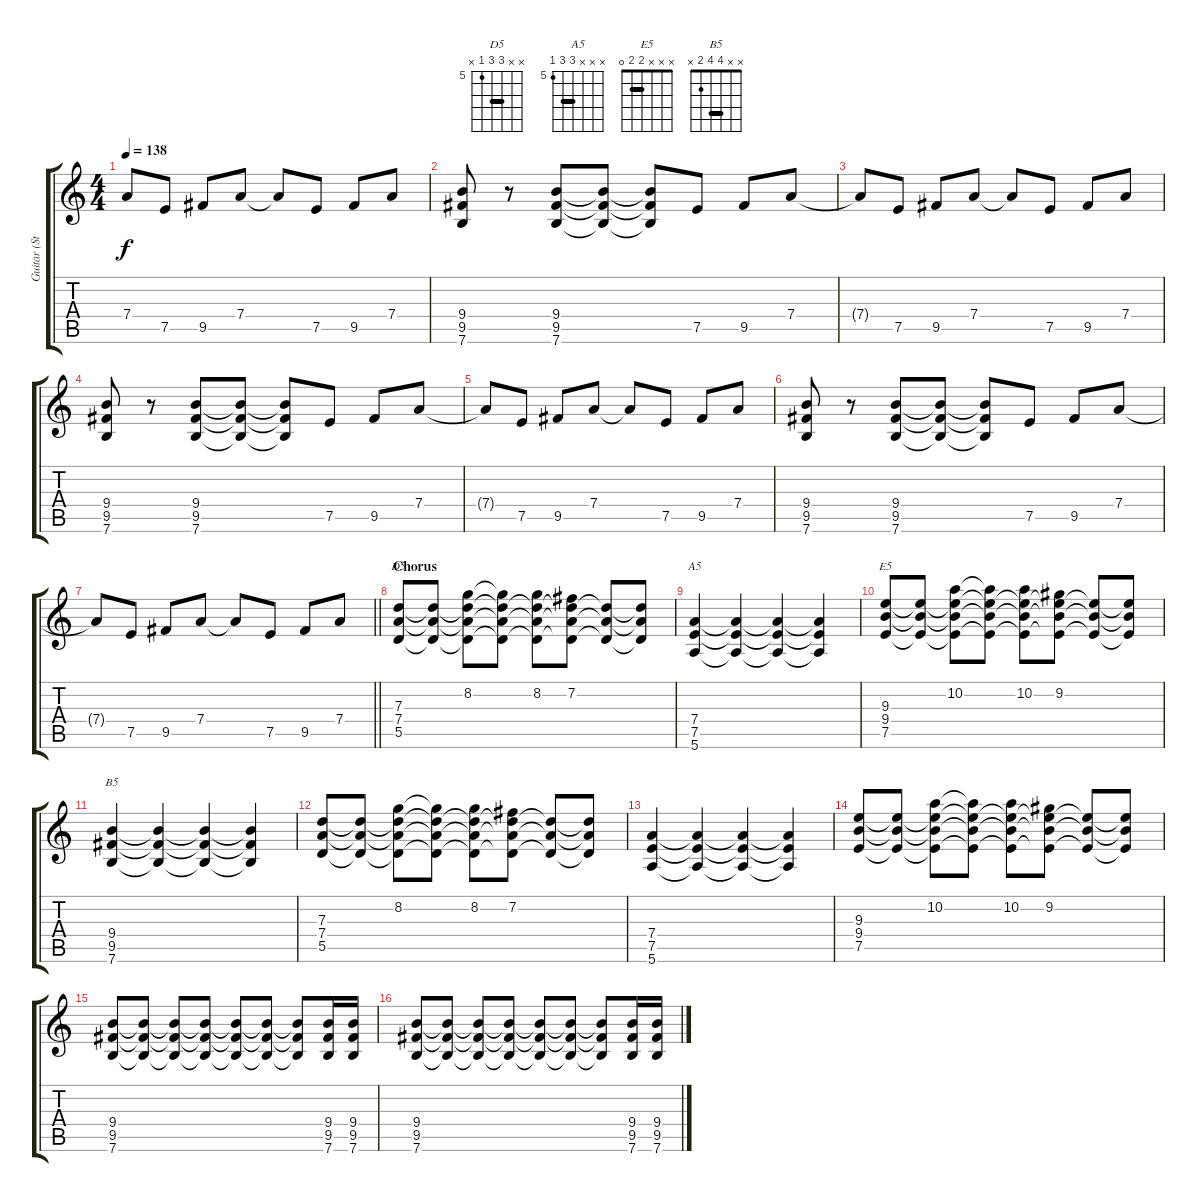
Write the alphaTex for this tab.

\track ("Guitar (Std)" "Guitar (St") {instrument overdrivenguitar}
\staff {score tabs}
\tuning (E4 B3 G3 D3 A2 E2) {hide}
\chord ("D5" x x 7 7 5 x) {firstfret 5 barre 7}
\chord ("A5" x x x 7 7 5) {firstfret 5 barre 7}
\chord ("E5" x x x 2 2 0) {barre 2}
\chord ("B5" x x 4 4 2 x) {barre 4}
\ts (4 4)
\tempo 138
\clef g2
\ks c
7.4{t}.8{dy f} 7.5.8 9.5.8 7.4.8 7.4{t}.8 7.5.8 9.5.8 7.4.8 |
(9.4 9.5 7.6).8 r.8 (9.4 9.5 7.6).8 (9.4{t} 9.5{t} 7.6{t}).8 (9.4{t} 9.5{t} 7.6{t}).8 7.5.8 9.5.8 7.4.8 |
7.4{t}.8 7.5.8 9.5.8 7.4.8 7.4{t}.8 7.5.8 9.5.8 7.4.8 |
(9.4 9.5 7.6).8 r.8 (9.4 9.5 7.6).8 (9.4{t} 9.5{t} 7.6{t}).8 (9.4{t} 9.5{t} 7.6{t}).8 7.5.8 9.5.8 7.4.8 |
7.4{t}.8 7.5.8 9.5.8 7.4.8 7.4{t}.8 7.5.8 9.5.8 7.4.8 |
(9.4 9.5 7.6).8 r.8 (9.4 9.5 7.6).8 (9.4{t} 9.5{t} 7.6{t}).8 (9.4{t} 9.5{t} 7.6{t}).8 7.5.8 9.5.8 7.4.8 |
\barLineRight lightlight
7.4{t}.8 7.5.8 9.5.8 7.4.8 7.4{t}.8 7.5.8 9.5.8 7.4.8 |
\section ("" "Chorus")
(7.3 7.4 5.5).8{ch "D5"} (7.3{t} 7.4{t} 5.5{t}).8 (8.2 7.3{t} 7.4{t} 5.5{t}).8 (8.2{t} 7.3{t} 7.4{t} 5.5{t}).8 (8.2 7.3{t} 7.4{t} 5.5{t}).8 (7.2 7.3{t} 7.4{t} 5.5{t}).8 (7.3{t} 7.4{t} 5.5{t}).8 (7.3{t} 7.4{t} 5.5{t}).8 |
(7.4 7.5 5.6).4{ch "A5"} (7.4{t} 7.5{t} 5.6{t}).4 (7.4{t} 7.5{t} 5.6{t}).4 (7.4{t} 7.5{t} 5.6{t}).4 |
(9.3 9.4 7.5).8{ch "E5"} (9.3{t} 9.4{t} 7.5{t}).8 (10.2 9.3{t} 9.4{t} 7.5{t}).8 (10.2{t} 9.3{t} 9.4{t} 7.5{t}).8 (10.2 9.3{t} 9.4{t} 7.5{t}).8 (9.2 9.3{t} 9.4{t} 7.5{t}).8 (9.3{t} 9.4{t} 7.5{t}).8 (9.3{t} 9.4{t} 7.5{t}).8 |
(9.4 9.5 7.6).4{ch "B5"} (9.4{t} 9.5{t} 7.6{t}).4 (9.4{t} 9.5{t} 7.6{t}).4 (9.4{t} 9.5{t} 7.6{t}).4 |
(7.3 7.4 5.5).8 (7.3{t} 7.4{t} 5.5{t}).8 (8.2 7.3{t} 7.4{t} 5.5{t}).8 (8.2{t} 7.3{t} 7.4{t} 5.5{t}).8 (8.2 7.3{t} 7.4{t} 5.5{t}).8 (7.2 7.3{t} 7.4{t} 5.5{t}).8 (7.3{t} 7.4{t} 5.5{t}).8 (7.3{t} 7.4{t} 5.5{t}).8 |
(7.4 7.5 5.6).4 (7.4{t} 7.5{t} 5.6{t}).4 (7.4{t} 7.5{t} 5.6{t}).4 (7.4{t} 7.5{t} 5.6{t}).4 |
(9.3 9.4 7.5).8 (9.3{t} 9.4{t} 7.5{t}).8 (10.2 9.3{t} 9.4{t} 7.5{t}).8 (10.2{t} 9.3{t} 9.4{t} 7.5{t}).8 (10.2 9.3{t} 9.4{t} 7.5{t}).8 (9.2 9.3{t} 9.4{t} 7.5{t}).8 (9.3{t} 9.4{t} 7.5{t}).8 (9.3{t} 9.4{t} 7.5{t}).8 |
(9.4 9.5 7.6).8 (9.4{t} 9.5{t} 7.6{t}).8 (9.4{t} 9.5{t} 7.6{t}).8 (9.4{t} 9.5{t} 7.6{t}).8 (9.4{t} 9.5{t} 7.6{t}).8 (9.4{t} 9.5{t} 7.6{t}).8 (9.4{t} 9.5{t} 7.6{t}).8 (9.4 9.5 7.6).16 (9.4 9.5 7.6).16 |
(9.4 9.5 7.6).8 (9.4{t} 9.5{t} 7.6{t}).8 (9.4{t} 9.5{t} 7.6{t}).8 (9.4{t} 9.5{t} 7.6{t}).8 (9.4{t} 9.5{t} 7.6{t}).8 (9.4{t} 9.5{t} 7.6{t}).8 (9.4{t} 9.5{t} 7.6{t}).8 (9.4 9.5 7.6).16 (9.4 9.5 7.6).16
